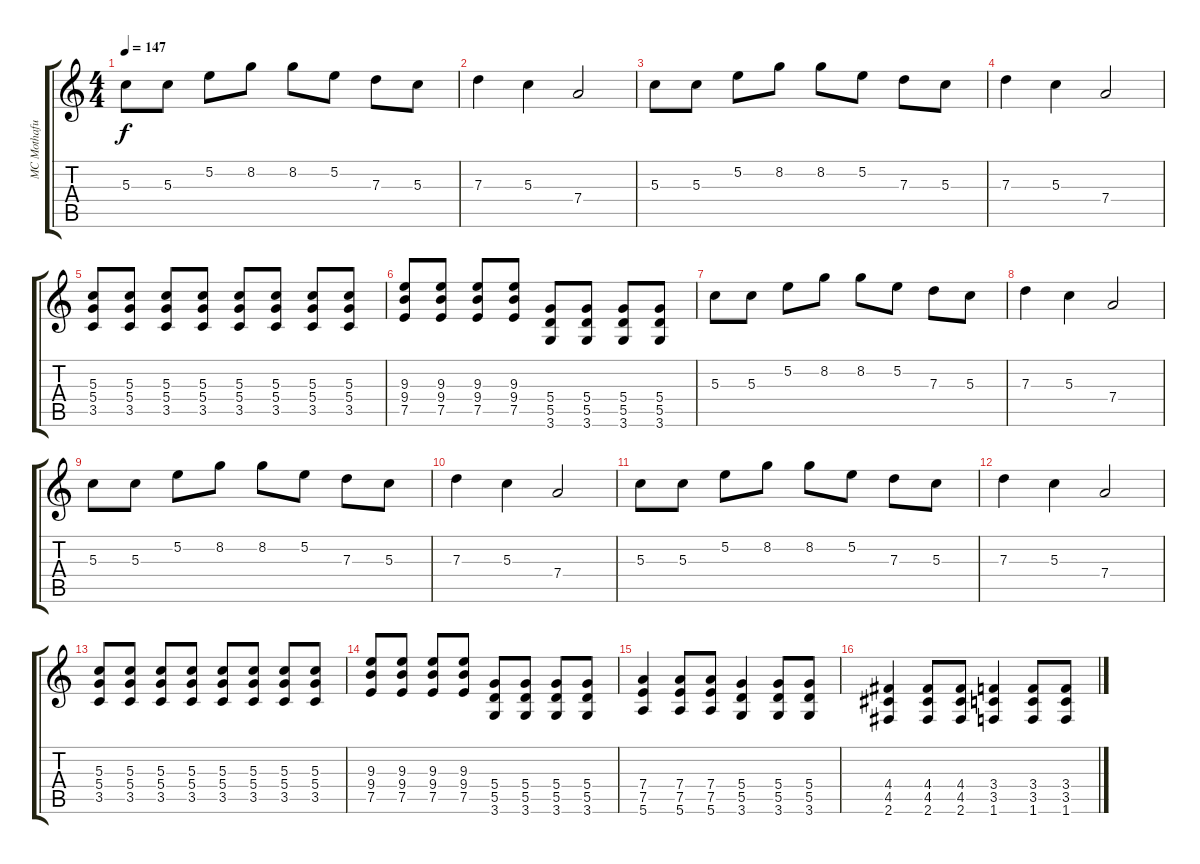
\track ("MC Mothafucka" "MC Mothafu") {instrument distortionguitar}
\staff {score tabs}
\tuning (E4 B3 G3 D3 A2 E2) {hide}
\ts (4 4)
\tempo 147
\clef g2
\ks c
5.3.8{dy f} 5.3.8 5.2.8 8.2.8 8.2.8 5.2.8 7.3.8 5.3.8 |
7.3.4 5.3.4 7.4.2 |
5.3.8 5.3.8 5.2.8 8.2.8 8.2.8 5.2.8 7.3.8 5.3.8 |
7.3.4 5.3.4 7.4.2 |
(5.3 5.4 3.5).8{volume 13} (5.3 5.4 3.5).8 (5.3 5.4 3.5).8 (5.3 5.4 3.5).8 (5.3 5.4 3.5).8 (5.3 5.4 3.5).8 (5.3 5.4 3.5).8 (5.3 5.4 3.5).8 |
(9.3 9.4 7.5).8 (9.3 9.4 7.5).8 (9.3 9.4 7.5).8 (9.3 9.4 7.5).8 (5.4 5.5 3.6).8 (5.4 5.5 3.6).8 (5.4 5.5 3.6).8 (5.4 5.5 3.6).8 |
5.3.8{volume 11 instrument distortionguitar} 5.3.8 5.2.8 8.2.8 8.2.8 5.2.8 7.3.8 5.3.8 |
7.3.4 5.3.4 7.4.2 |
5.3.8 5.3.8 5.2.8 8.2.8 8.2.8 5.2.8 7.3.8 5.3.8 |
7.3.4 5.3.4 7.4.2 |
5.3.8 5.3.8 5.2.8 8.2.8 8.2.8 5.2.8 7.3.8 5.3.8 |
7.3.4 5.3.4 7.4.2 |
(5.3 5.4 3.5).8{volume 13} (5.3 5.4 3.5).8 (5.3 5.4 3.5).8 (5.3 5.4 3.5).8 (5.3 5.4 3.5).8 (5.3 5.4 3.5).8 (5.3 5.4 3.5).8 (5.3 5.4 3.5).8 |
(9.3 9.4 7.5).8 (9.3 9.4 7.5).8 (9.3 9.4 7.5).8 (9.3 9.4 7.5).8 (5.4 5.5 3.6).8 (5.4 5.5 3.6).8 (5.4 5.5 3.6).8 (5.4 5.5 3.6).8 |
(7.4 7.5 5.6).4 (7.4 7.5 5.6).8 (7.4 7.5 5.6).8 (5.4 5.5 3.6).4 (5.4 5.5 3.6).8 (5.4 5.5 3.6).8 |
(4.4 4.5 2.6).4 (4.4 4.5 2.6).8 (4.4 4.5 2.6).8 (3.4 3.5 1.6).4 (3.4 3.5 1.6).8 (3.4 3.5 1.6).8
